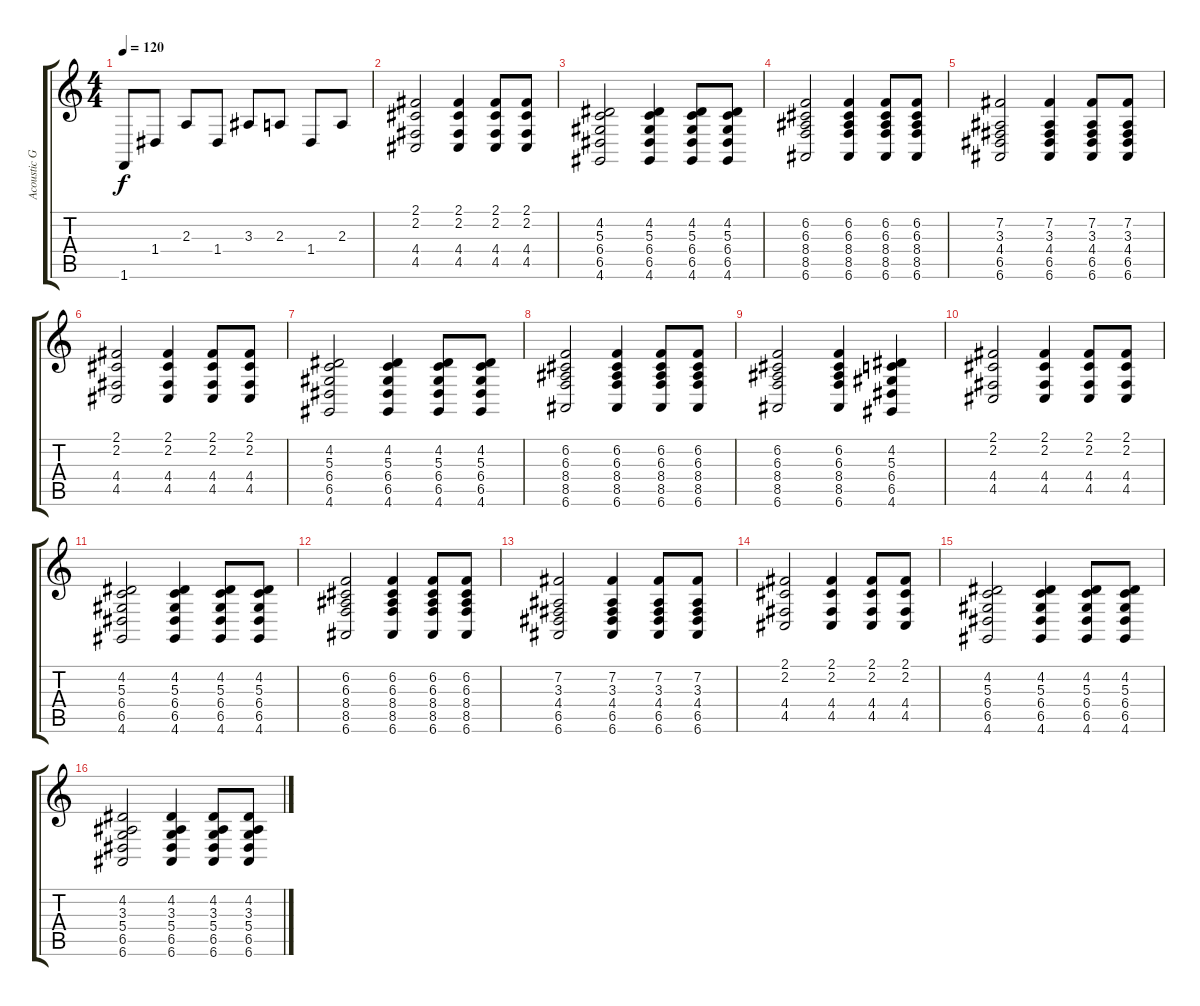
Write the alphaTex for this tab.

\track ("Acoustic Grand Piano" "Acoustic G") {instrument acousticgrandpiano}
\staff {score tabs}
\tuning (E4 B3 G3 D3 A2 E2) {hide}
\ts (4 4)
\tempo 120
\clef g2
\ks c
1.6.8{dy f} 1.4.8 2.3.8 1.4.8 3.3.8 2.3.8 1.4.8 2.3.8 |
(2.1 2.2 4.4 4.5).2 (2.1 2.2 4.4 4.5).4 (2.1 2.2 4.4 4.5).8 (2.1 2.2 4.4 4.5).8 |
(4.2 5.3 6.4 6.5 4.6).2 (4.2 5.3 6.4 6.5 4.6).4 (4.2 5.3 6.4 6.5 4.6).8 (4.2 5.3 6.4 6.5 4.6).8 |
(6.2 6.3 8.4 8.5 6.6).2 (6.2 6.3 8.4 8.5 6.6).4 (6.2 6.3 8.4 8.5 6.6).8 (6.2 6.3 8.4 8.5 6.6).8 |
(7.2 3.3 4.4 6.5 6.6).2 (7.2 3.3 4.4 6.5 6.6).4 (7.2 3.3 4.4 6.5 6.6).8 (7.2 3.3 4.4 6.5 6.6).8 |
(2.1 2.2 4.4 4.5).2 (2.1 2.2 4.4 4.5).4 (2.1 2.2 4.4 4.5).8 (2.1 2.2 4.4 4.5).8 |
(4.2 5.3 6.4 6.5 4.6).2 (4.2 5.3 6.4 6.5 4.6).4 (4.2 5.3 6.4 6.5 4.6).8 (4.2 5.3 6.4 6.5 4.6).8 |
(6.2 6.3 8.4 8.5 6.6).2 (6.2 6.3 8.4 8.5 6.6).4 (6.2 6.3 8.4 8.5 6.6).8 (6.2 6.3 8.4 8.5 6.6).8 |
(6.2 6.3 8.4 8.5 6.6).2 (6.2 6.3 8.4 8.5 6.6).4 (4.2 5.3 6.4 6.5 4.6).4 |
(2.1 2.2 4.4 4.5).2 (2.1 2.2 4.4 4.5).4 (2.1 2.2 4.4 4.5).8 (2.1 2.2 4.4 4.5).8 |
(4.2 5.3 6.4 6.5 4.6).2 (4.2 5.3 6.4 6.5 4.6).4 (4.2 5.3 6.4 6.5 4.6).8 (4.2 5.3 6.4 6.5 4.6).8 |
(6.2 6.3 8.4 8.5 6.6).2 (6.2 6.3 8.4 8.5 6.6).4 (6.2 6.3 8.4 8.5 6.6).8 (6.2 6.3 8.4 8.5 6.6).8 |
(7.2 3.3 4.4 6.5 6.6).2 (7.2 3.3 4.4 6.5 6.6).4 (7.2 3.3 4.4 6.5 6.6).8 (7.2 3.3 4.4 6.5 6.6).8 |
(2.1 2.2 4.4 4.5).2 (2.1 2.2 4.4 4.5).4 (2.1 2.2 4.4 4.5).8 (2.1 2.2 4.4 4.5).8 |
(4.2 5.3 6.4 6.5 4.6).2 (4.2 5.3 6.4 6.5 4.6).4 (4.2 5.3 6.4 6.5 4.6).8 (4.2 5.3 6.4 6.5 4.6).8 |
(4.2 3.3 5.4 6.5 6.6).2 (4.2 3.3 5.4 6.5 6.6).4 (4.2 3.3 5.4 6.5 6.6).8 (4.2 3.3 5.4 6.5 6.6).8
